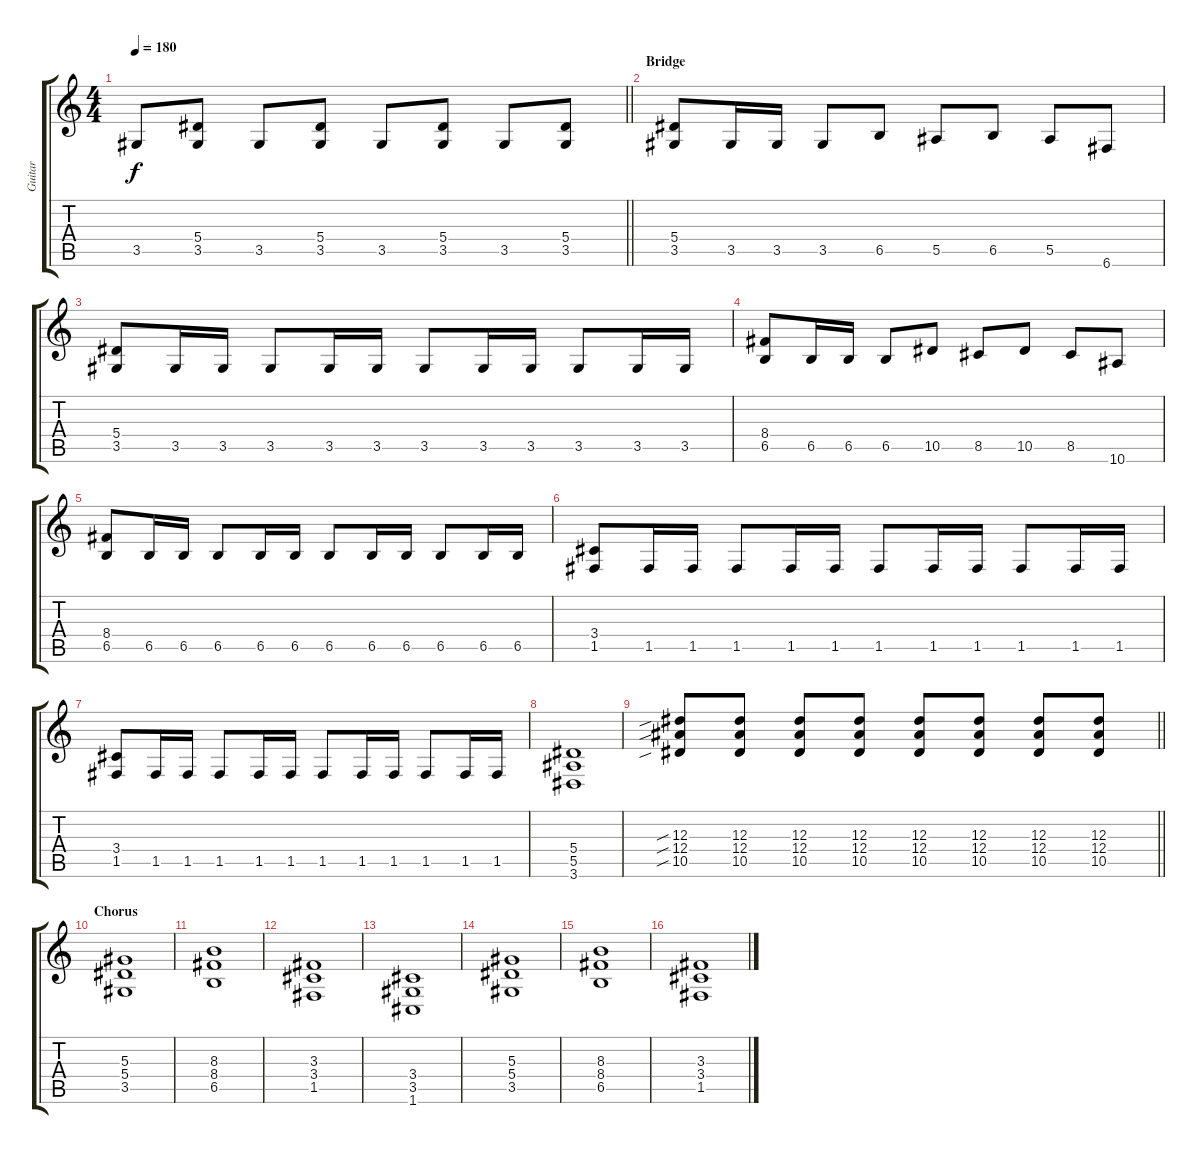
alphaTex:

\track ("Guitar" "Guitar") {instrument distortionguitar}
\staff {score tabs}
\tuning (C4 G3 Eb3 Bb2 F2 C2) {hide}
\ts (4 4)
\tempo 180
\clef g2
\barLineRight lightlight
\ks c
3.5.8{dy f} (5.4 3.5).8 3.5.8 (5.4 3.5).8 3.5.8 (5.4 3.5).8 3.5.8 (5.4 3.5).8 |
\section ("" "Bridge")
(5.4 3.5).8 3.5.16 3.5.16 3.5.8 6.5.8 5.5.8 6.5.8 5.5.8 6.6.8 |
(5.4 3.5).8 3.5.16 3.5.16 3.5.8 3.5.16 3.5.16 3.5.8 3.5.16 3.5.16 3.5.8 3.5.16 3.5.16 |
(8.4 6.5).8 6.5.16 6.5.16 6.5.8 10.5.8 8.5.8 10.5.8 8.5.8 10.6.8 |
(8.4 6.5).8 6.5.16 6.5.16 6.5.8 6.5.16 6.5.16 6.5.8 6.5.16 6.5.16 6.5.8 6.5.16 6.5.16 |
(3.4 1.5).8 1.5.16 1.5.16 1.5.8 1.5.16 1.5.16 1.5.8 1.5.16 1.5.16 1.5.8 1.5.16 1.5.16 |
(3.4 1.5).8 1.5.16 1.5.16 1.5.8 1.5.16 1.5.16 1.5.8 1.5.16 1.5.16 1.5.8 1.5.16 1.5.16 |
(5.4 5.5 3.6).1 |
\barLineRight lightlight
(12.3{sib} 12.4{sib} 10.5{sib}).8 (12.3 12.4 10.5).8 (12.3 12.4 10.5).8 (12.3 12.4 10.5).8 (12.3 12.4 10.5).8 (12.3 12.4 10.5).8 (12.3 12.4 10.5).8 (12.3 12.4 10.5).8 |
\section ("" "Chorus")
(5.3 5.4 3.5).1 |
(8.3 8.4 6.5).1 |
(3.3 3.4 1.5).1 |
(3.4 3.5 1.6).1 |
(5.3 5.4 3.5).1 |
(8.3 8.4 6.5).1 |
(3.3 3.4 1.5).1
